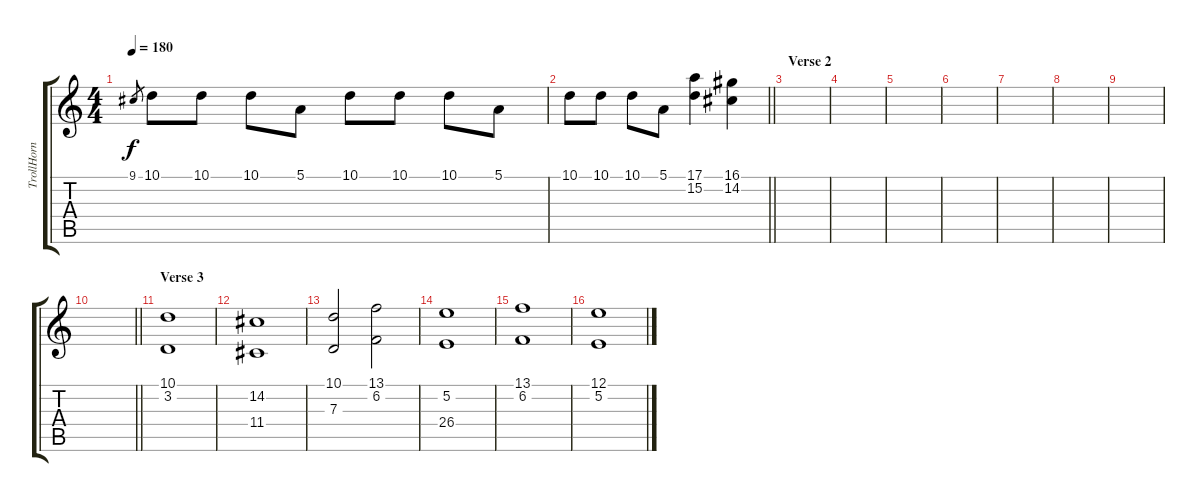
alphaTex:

\track ("TrollHorn" "TrollHorn") {instrument stringensemble1}
\staff {score tabs}
\tuning (E4 B3 G3 D3 A2 E2) {hide}
\ts (4 4)
\tempo 180
\clef g2
\ks c
9.1.8{gr dy f} 10.1.8 10.1.8 10.1.8 5.1.8 10.1.8 10.1.8 10.1.8 5.1.8 |
\barLineRight lightlight
10.1.8 10.1.8 10.1.8 5.1.8 (17.1 15.2).4 (16.1 14.2).4 |
\section ("" "Verse 2")
|
|
|
|
|
|
|
\barLineRight lightlight
|
\section ("" "Verse 3")
(10.1 3.2).1 |
(14.2 11.4).1 |
(10.1 7.3).2 (13.1 6.2).2 |
(5.2 26.4).1 |
(13.1 6.2).1 |
(12.1 5.2).1
